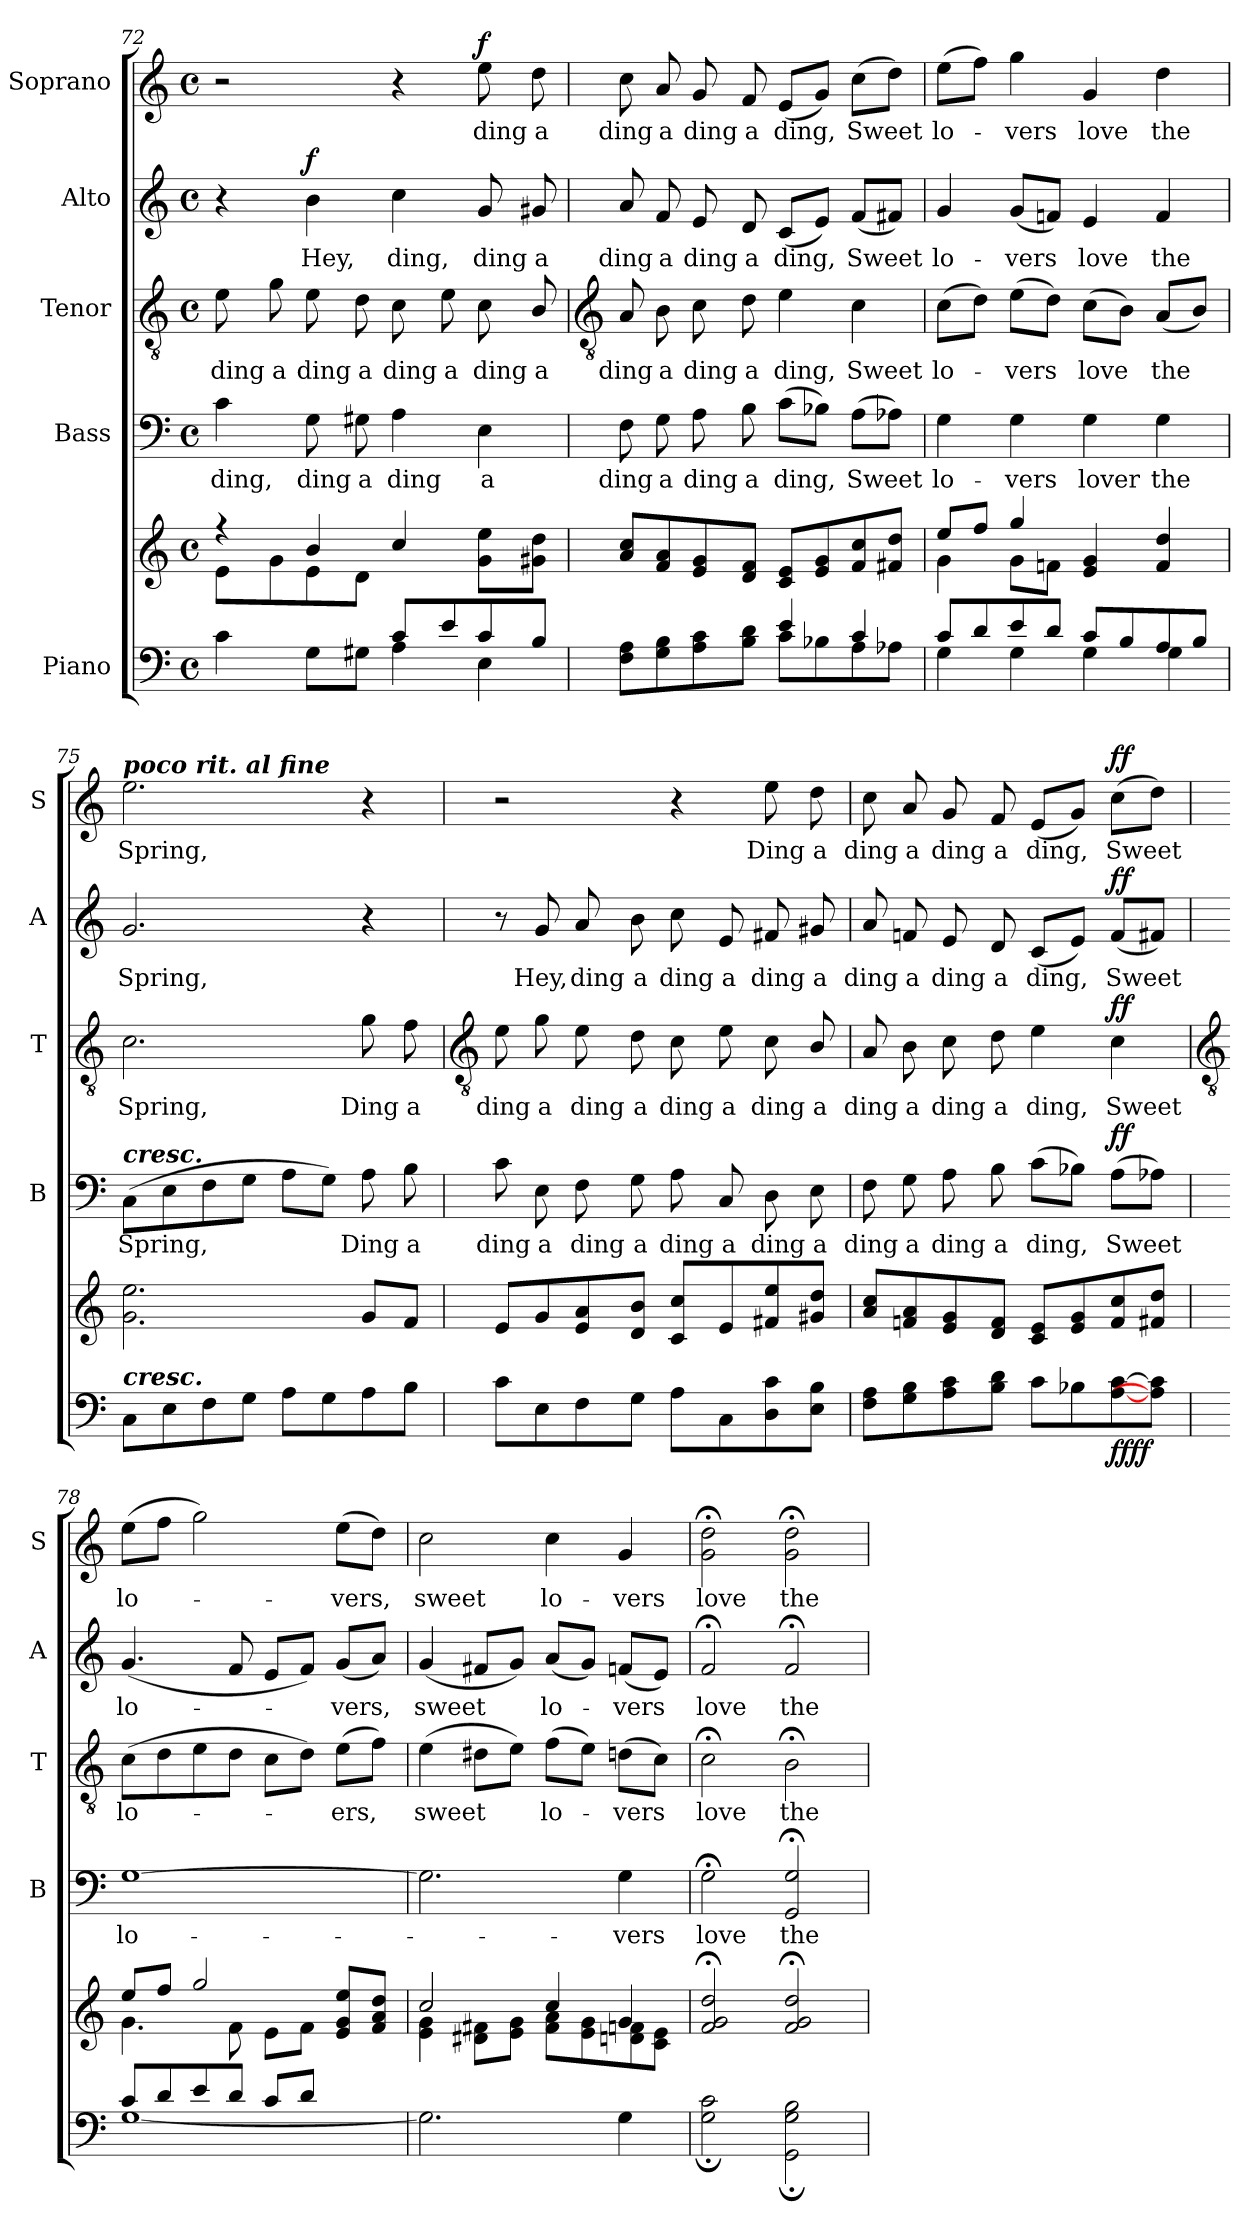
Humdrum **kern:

**kern	**kern	**dynam	**kern	**text	**dynam	**kern	**text	**dynam	**kern	**text	**dynam	**kern	**text	**dynam
*part5	*part5	*part5	*part4	*part4	*part4	*part3	*part3	*part3	*part2	*part2	*part2	*part1	*part1	*part1
*staff6	*staff5	*staff5/6	*staff4	*staff4	*staff4	*staff3	*staff3	*staff3	*staff2	*staff2	*staff2	*staff1	*staff1	*staff1
*I"Piano	*	*	*I"Bass	*	*	*I"Tenor	*	*	*I"Alto	*	*	*I"Soprano	*	*
*	*	*	*I'B	*	*	*I'T	*	*	*I'A	*	*	*I'S	*	*
*clefF4	*clefG2	*	*clefF4	*	*	*clefGv2	*	*	*clefG2	*	*	*clefG2	*	*
*k[]	*k[]	*	*k[]	*	*	*k[]	*	*	*k[]	*	*	*k[]	*	*
*C:	*C:	*	*C:	*	*	*C:	*	*	*C:	*	*	*C:	*	*
*M4/4	*M4/4	*	*M4/4	*	*	*M4/4	*	*	*M4/4	*	*	*M4/4	*	*
*met(c)	*met(c)	*	*met(c)	*	*	*met(c)	*	*	*met(c)	*	*	*met(c)	*	*
=72	=72	=72	=72	=72	=72	=72	=72	=72	=72	=72	=72	=72	=72	=72
*^	*^	*	*	*	*	*	*	*	*	*	*	*	*	*
!	!	!	!	!	!	!LO:LY:b	!	!	!LO:LY:b	!	!	!	!	!	!	!
2ryy	4c	4r	8e\L	.	4c	ding,	.	8e	ding	.	4r	.	.	2r	.	.
!	!	!	!	!	!	!	!	!	!LO:LY:b	!	!	!	!	!	!	!
.	.	.	8g\	.	.	.	.	8g	a	.	.	.	.	.	.	.
!	!	!	!	!	!	!LO:LY:b	!	!	!LO:LY:b	!	!	!LO:LY:b	!LO:DY:b	!	!	!
.	8GL	4b/	8e\	.	8G	ding	.	8e	ding	.	4b	Hey,	f	.	.	.
!	!	!	!	!	!	!LO:LY:b	!	!	!LO:LY:b	!	!	!	!	!	!	!
.	8G#XJ	.	8d\J	.	8G#X	a	.	8d	a	.	.	.	.	.	.	.
!	!	!	!	!	!	!LO:LY:b	!	!	!LO:LY:b	!	!	!LO:LY:b	!	!	!	!
8c/L	4A	4cc/	2ryy	.	4A	ding	.	8c	ding	.	4cc	ding,	.	4r	.	.
!	!	!	!	!	!	!	!	!	!LO:LY:b	!	!	!	!	!	!	!
8e/	.	.	.	.	.	.	.	8e	a	.	.	.	.	.	.	.
!	!	!	!	!	!	!LO:LY:b	!	!	!LO:LY:b	!	!	!LO:LY:b	!	!	!LO:LY:b	!LO:DY:b
8c/	4E	8g 8eeL	.	.	4E	a	.	8c	ding	.	8g	ding	.	8ee	ding	f
!	!	!	!	!	!	!	!	!	!LO:LY:b	!	!	!LO:LY:b	!	!	!LO:LY:b	!
8B/J	.	8g#X 8ddJ	.	.	.	.	.	8B/	a	.	8g#X	a	.	8dd	a	.
!!LO:LB:g=z
=73	=73	=73	=73	=73	=73	=73	=73	=73	=73	=73	=73	=73	=73	=73	=73	=73
*	*	*	*	*	*	*	*	*clefGv2	*	*	*	*	*	*	*	*
!	!	!	!	!	!	!LO:LY:b	!	!	!LO:LY:b	!	!	!LO:LY:b	!	!	!LO:LY:b	!
2ryy	8F 8AL	8a 8ccL	1ryy	.	8F	ding	.	8A	ding	.	8a	ding	.	8cc	ding	.
!	!	!	!	!	!	!LO:LY:b	!	!	!LO:LY:b	!	!	!LO:LY:b	!	!	!LO:LY:b	!
.	8G 8B	8f 8a	.	.	8G	a	.	8B	a	.	8f	a	.	8a	a	.
!	!	!	!	!	!	!LO:LY:b	!	!	!LO:LY:b	!	!	!LO:LY:b	!	!	!LO:LY:b	!
.	8A 8c	8e 8g	.	.	8A	ding	.	8c	ding	.	8e	ding	.	8g	ding	.
!	!	!	!	!	!	!LO:LY:b	!	!	!LO:LY:b	!	!	!LO:LY:b	!	!	!LO:LY:b	!
.	8B 8dJ	8d 8fJ	.	.	8B	a	.	8d	a	.	8d	a	.	8f	a	.
!	!	!	!	!	!	!LO:LY:b	!	!	!LO:LY:b	!	!	!LO:LY:b	!	!	!LO:LY:b	!
4e/	8cL	8c 8eL	.	.	(>8cL	ding,	.	4e	ding,	.	(<8cL	ding,	.	(<8eL	ding,	.
.	8B-X	8e 8g	.	.	8B-XJ)	.	.	.	.	.	8eJ)	.	.	8gJ)	.	.
!	!	!	!	!	!	!LO:LY:b	!	!	!LO:LY:b	!	!	!LO:LY:b	!	!	!LO:LY:b	!
4c/	8A	8f 8cc	.	.	(>8AL	Sweet	.	4c	Sweet	.	(<8fL	Sweet	.	(>8ccL	Sweet	.
.	8A-XJ	8f#X 8ddJ	.	.	8A-XJ)	.	.	.	.	.	8f#XJ)	.	.	8ddJ)	.	.
=74	=74	=74	=74	=74	=74	=74	=74	=74	=74	=74	=74	=74	=74	=74	=74	=74
!	!	!	!	!	!	!LO:LY:b	!	!	!LO:LY:b	!	!	!LO:LY:b	!	!	!LO:LY:b	!
8c/L	4G	8ee/L	4g\	.	4G	lo-	.	(>8cL	lo-	.	4g	lo-	.	(>8eeL	lo-	.
8d/	.	8ff/J	.	.	.	.	.	8dJ)	.	.	.	.	.	8ffJ)	.	.
!	!	!	!	!	!	!LO:LY:b	!	!	!LO:LY:b	!	!	!LO:LY:b	!	!	!LO:LY:b	!
8e/	4G	4gg/	8g\L	.	4G	-vers	.	(>8eL	vers	.	(<8gL	-vers	.	4gg	vers	.
8d/J	.	.	8fn\J	.	.	.	.	8dJ)	.	.	8fnJ)	.	.	.	.	.
!	!	!	!	!	!	!LO:LY:b	!	!	!LO:LY:b	!	!	!LO:LY:b	!	!	!LO:LY:b	!
8c/L	4G	4e 4g	2ryy	.	4G	lover	.	(>8cL	love	.	4e	love	.	4g	love	.
8B/	.	.	.	.	.	.	.	8BJ)	.	.	.	.	.	.	.	.
!	!	!	!	!	!	!LO:LY:b	!	!	!LO:LY:b	!	!	!LO:LY:b	!	!	!LO:LY:b	!
8A/	4G	4f 4dd	.	.	4G	the	.	(<8AL	the	.	4f	the	.	4dd	the	.
8B/J	.	.	.	.	.	.	.	8BJ)	.	.	.	.	.	.	.	.
=75	=75	=75	=75	=75	=75	=75	=75	=75	=75	=75	=75	=75	=75	=75	=75	=75
!	!	!	!	!	!	!	!	!	!	!	!	!	!	!LO:TX:a:Bi:t=poco rit. al fine	!	!
!	!	!	!	!	!LO:TX:a:Bi:t=cresc.	!	!	!	!	!	!	!	!	!	!	!
!LO:TX:a:Bi:t=cresc.	!	!	!	!	!	!	!	!	!	!	!	!	!	!	!	!
!	!	!	!	!	!	!LO:LY:b	!	!	!LO:LY:b	!	!	!LO:LY:b	!	!	!LO:LY:b	!
1ryy	8CL	2.g\ 2.ee\	1ryy	.	(>8CL	Spring,	.	2.c	Spring,	.	2.g	Spring,	.	2.ee	Spring,	.
.	8E	.	.	.	8E	.	.	.	.	.	.	.	.	.	.	.
.	8F	.	.	.	8F	.	.	.	.	.	.	.	.	.	.	.
.	8GJ	.	.	.	8GJ	.	.	.	.	.	.	.	.	.	.	.
.	8AL	.	.	.	8AL	.	.	.	.	.	.	.	.	.	.	.
.	8G	.	.	.	8GJ)	.	.	.	.	.	.	.	.	.	.	.
!	!	!	!	!	!	!LO:LY:b	!	!	!LO:LY:b	!	!	!	!	!	!	!
.	8A	8gL	.	.	8A	Ding	.	8g	Ding	.	4r	.	.	4r	.	.
!	!	!	!	!	!	!LO:LY:b	!	!	!LO:LY:b	!	!	!	!	!	!	!
.	8BJ	8fJ	.	.	8B	a	.	8f	a	.	.	.	.	.	.	.
*v	*v	*	*	*	*	*	*	*	*	*	*	*	*	*	*	*
*	*v	*v	*	*	*	*	*	*	*	*	*	*	*	*	*
!!LO:LB:g=z
=76	=76	=76	=76	=76	=76	=76	=76	=76	=76	=76	=76	=76	=76	=76
*	*	*	*	*	*	*clefGv2	*	*	*	*	*	*	*	*
*^	*	*	*	*	*	*	*	*	*	*	*	*	*	*
!	!	!	!	!	!LO:LY:b	!	!	!LO:LY:b	!	!	!	!	!	!	!
*v	*v	*	*	*	*	*	*	*	*	*	*	*	*	*	*
8cL	8eL	.	8c	ding	.	8e	ding	.	8r	.	.	2r	.	.
!	!	!	!	!LO:LY:b	!	!	!LO:LY:b	!	!	!LO:LY:b	!	!	!	!
8E	8g	.	8E	a	.	8g	a	.	8g	Hey,	.	.	.	.
!	!	!	!	!LO:LY:b	!	!	!LO:LY:b	!	!	!LO:LY:b	!	!	!	!
8F	8e 8a	.	8F	ding	.	8e	ding	.	8a	ding	.	.	.	.
!	!	!	!	!LO:LY:b	!	!	!LO:LY:b	!	!	!LO:LY:b	!	!	!	!
8GJ	8d 8bJ	.	8G	a	.	8d	a	.	8b	a	.	.	.	.
!	!	!	!	!LO:LY:b	!	!	!LO:LY:b	!	!	!LO:LY:b	!	!	!	!
8AL	8c 8ccL	.	8A	ding	.	8c	ding	.	8cc	ding	.	4r	.	.
!	!	!	!	!LO:LY:b	!	!	!LO:LY:b	!	!	!LO:LY:b	!	!	!	!
8C	8e	.	8C	a	.	8e	a	.	8e	a	.	.	.	.
!	!	!	!	!LO:LY:b	!	!	!LO:LY:b	!	!	!LO:LY:b	!	!	!LO:LY:b	!
8D 8c	8f#X 8ee	.	8D	ding	.	8c	ding	.	8f#X	ding	.	8ee	Ding	.
!	!	!	!	!LO:LY:b	!	!	!LO:LY:b	!	!	!LO:LY:b	!	!	!LO:LY:b	!
8E 8BJ	8g#X 8ddJ	.	8E	a	.	8B/	a	.	8g#X	a	.	8dd	a	.
=77	=77	=77	=77	=77	=77	=77	=77	=77	=77	=77	=77	=77	=77	=77
!	!	!	!	!LO:LY:b	!	!	!LO:LY:b	!	!	!LO:LY:b	!	!	!LO:LY:b	!
8F 8AL	8a 8ccL	.	8F	ding	.	8A	ding	.	8a	ding	.	8cc	ding	.
!	!	!	!	!LO:LY:b	!	!	!LO:LY:b	!	!	!LO:LY:b	!	!	!LO:LY:b	!
8G 8B	8fn 8a	.	8G	a	.	8B	a	.	8fn	a	.	8a	a	.
!	!	!	!	!LO:LY:b	!	!	!LO:LY:b	!	!	!LO:LY:b	!	!	!LO:LY:b	!
8A 8c	8e 8g	.	8A	ding	.	8c	ding	.	8e	ding	.	8g	ding	.
!	!	!	!	!LO:LY:b	!	!	!LO:LY:b	!	!	!LO:LY:b	!	!	!LO:LY:b	!
8B 8dJ	8d 8fJ	.	8B	a	.	8d	a	.	8d	a	.	8f	a	.
!	!	!	!	!LO:LY:b	!	!	!LO:LY:b	!	!	!LO:LY:b	!	!	!LO:LY:b	!
8cL	8c 8eL	.	(>8cL	ding,	.	4e	ding,	.	(<8cL	ding,	.	(<8eL	ding,	.
8B-X	8e 8g	.	8B-XJ)	.	.	.	.	.	8eJ)	.	.	8gJ)	.	.
!	!	!LO:DY:b=2	!	!LO:LY:b	!	!	!LO:LY:b	!	!	!LO:LY:b	!	!	!LO:LY:b	!
!	!	!LO:DY:n=1:b	!	!	!LO:DY:b	!	!	!LO:DY:b	!	!	!LO:DY:b	!	!	!LO:DY:b
[8A [8c	8f 8cc	ff ff	(>8AL	Sweet	ff	4c	Sweet	ff	(<8fL	Sweet	ff	(>8ccL	Sweet	ff
8A-] 8c]J	8f#X 8ddJ	.	8A-XJ)	.	.	.	.	.	8f#XJ)	.	.	8ddJ)	.	.
!!LO:LB:g=z
=78	=78	=78	=78	=78	=78	=78	=78	=78	=78	=78	=78	=78	=78	=78
*	*	*	*	*	*	*clefGv2	*	*	*	*	*	*	*	*
*^	*^	*	*	*	*	*	*	*	*	*	*	*	*	*
!	!	!	!	!	!	!LO:LY:b	!	!	!LO:LY:b	!	!	!LO:LY:b	!	!	!LO:LY:b	!
8c/L	[1G\	8ee/L	4.g\	.	[1G	lo-	.	(>8cL	lo-	.	(<4.g	lo-	.	(>8eeL	lo-	.
8d/	.	8ff/J	.	.	.	.	.	8d	.	.	.	.	.	8ffJ	.	.
8e/	.	2gg/	.	.	.	.	.	8e	.	.	.	.	.	2gg)	.	.
8d/J	.	.	8f\	.	.	.	.	8dJ	.	.	8f	.	.	.	.	.
8c/L	.	.	8e\L	.	.	.	.	8cL	.	.	8eL	.	.	.	.	.
8d/J	.	.	8f\J	.	.	.	.	8dJ)	.	.	8fJ)	.	.	.	.	.
!	!	!	!	!	!	!	!	!	!LO:LY:b	!	!	!LO:LY:b	!	!	!LO:LY:b	!
4ryy	.	8e/ 8g/ 8ee/L	4ryy	.	.	.	.	(>8eL	ers,	.	(<8gL	vers,	.	(>8eeL	vers,	.
.	.	8f/ 8a/ 8dd/J	.	.	.	.	.	8fJ)	.	.	8aJ)	.	.	8ddJ)	.	.
=79	=79	=79	=79	=79	=79	=79	=79	=79	=79	=79	=79	=79	=79	=79	=79	=79
!	!	!	!	!	!	!	!	!	!LO:LY:b	!	!	!LO:LY:b	!	!	!LO:LY:b	!
1ryy	2.G\]	2cc/	4e\ 4g\	.	2.G]	.	.	(>4e	sweet	.	(<4g	sweet	.	2cc	sweet	.
.	.	.	8d#X\ 8f#X\L	.	.	.	.	8d#XL	.	.	8f#XL	.	.	.	.	.
.	.	.	8e\ 8g\J	.	.	.	.	8eJ)	.	.	8gJ)	.	.	.	.	.
!	!	!	!	!	!	!	!	!	!LO:LY:b	!	!	!LO:LY:b	!	!	!LO:LY:b	!
.	.	4cc/	8f#\ 8a\L	.	.	.	.	(>8fL	lo-	.	(<8aL	lo-	.	4cc	lo-	.
.	.	.	8e\ 8g\	.	.	.	.	8eJ)	.	.	8gJ)	.	.	.	.	.
!	!	!	!	!	!	!LO:LY:b	!	!	!LO:LY:b	!	!	!LO:LY:b	!	!	!LO:LY:b	!
.	4G\	4g/	8dn\ 8fn\	.	4G	vers	.	(>8dnL	vers	.	(<8fnL	vers	.	4g	-vers	.
.	.	.	8c\ 8e\J	.	.	.	.	8cJ)	.	.	8eJ)	.	.	.	.	.
=80	=80	=80	=80	=80	=80	=80	=80	=80	=80	=80	=80	=80	=80	=80	=80	=80
!	!	!	!	!	!	!LO:LY:b	!	!	!LO:LY:b	!	!	!LO:LY:b	!	!	!LO:LY:b	!
1ryy	2G\; 2c\;	2f/;< 2g/;< 2dd/;<	1ryy	.	2G;<	love	.	2c;<	love	.	2f;<	love	.	2g;< 2dd;<	love	.
!	!	!	!	!	!	!LO:LY:b	!	!	!LO:LY:b	!	!	!LO:LY:b	!	!	!LO:LY:b	!
.	2GG\; 2G\; 2B\;	2f/;< 2g/;< 2dd/;<	.	.	2GG;< 2G;<	the	.	2B;<	the	.	2f;<	the	.	2g;< 2dd;<	the	.
*v	*v	*	*	*	*	*	*	*	*	*	*	*	*	*	*	*
*	*v	*v	*	*	*	*	*	*	*	*	*	*	*	*	*
=	=	=	=	=	=	=	=	=	=	=	=	=	=	=
*-	*-	*-	*-	*-	*-	*-	*-	*-	*-	*-	*-	*-	*-	*-
